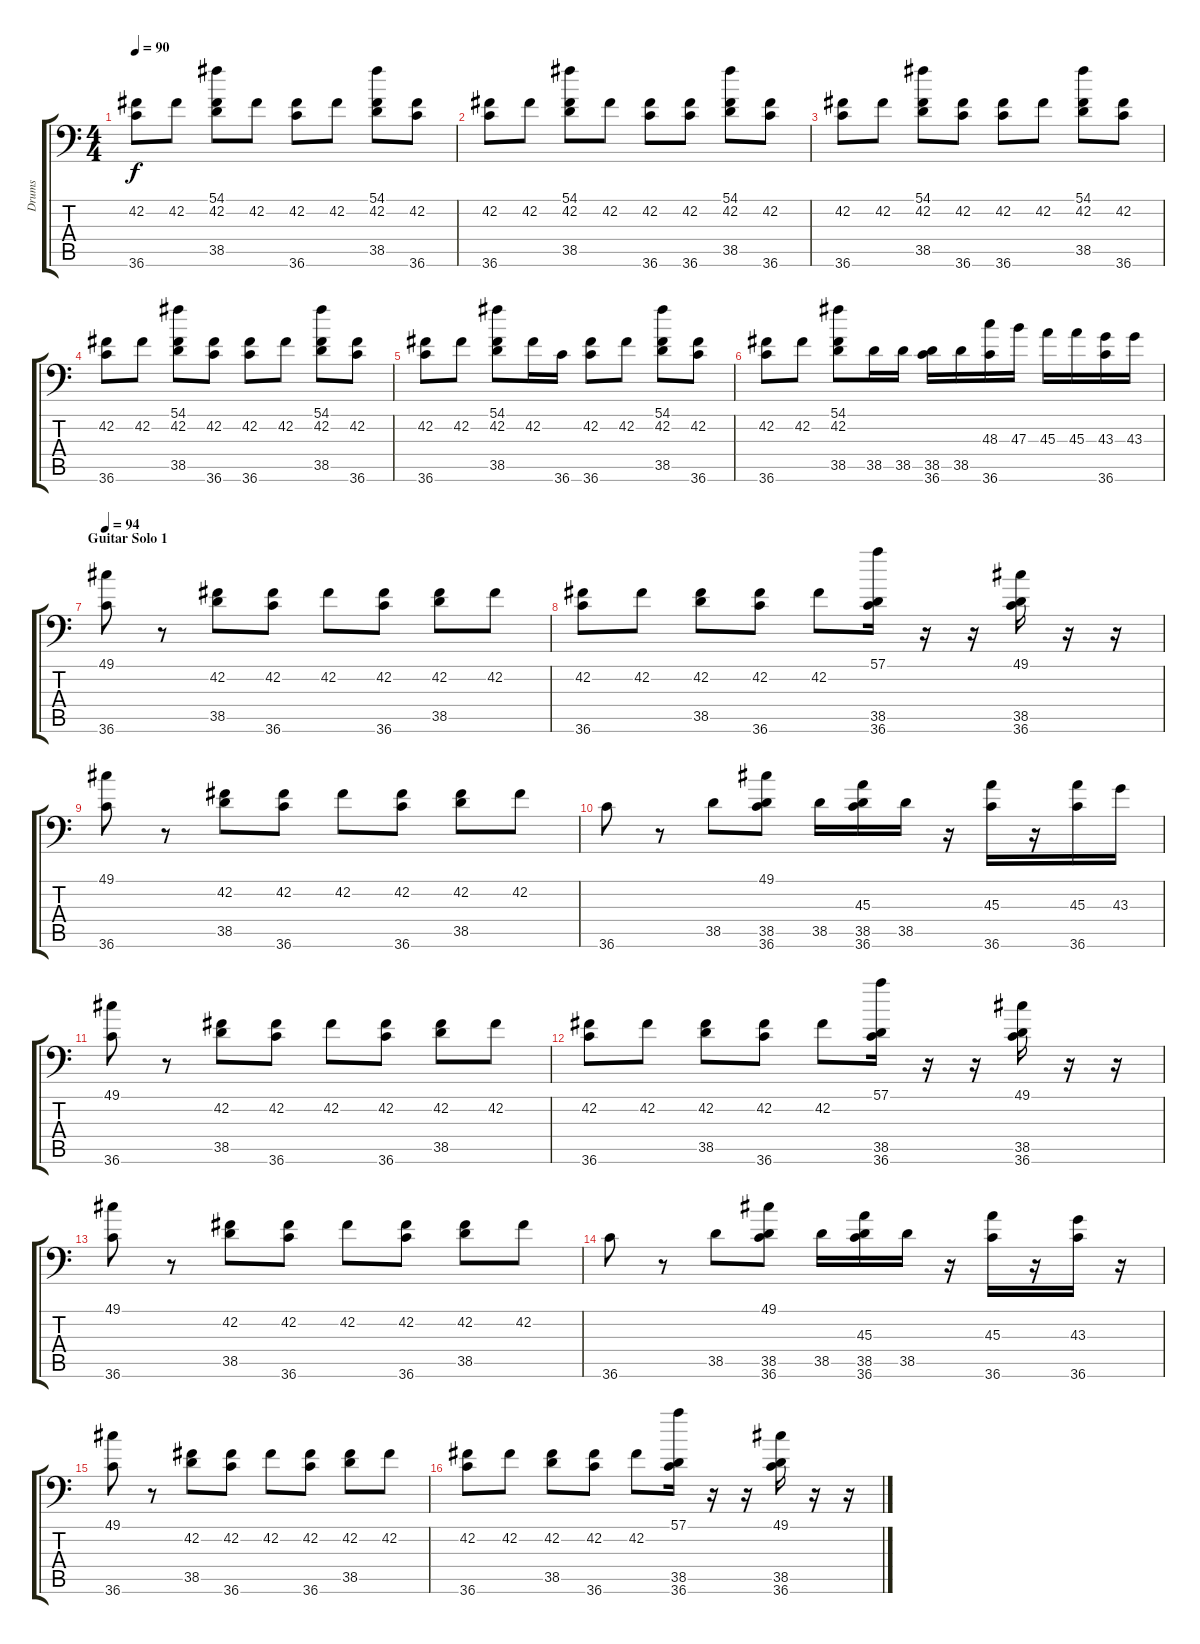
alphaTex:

\track ("Drums" "Drums") {instrument acousticgrandpiano}
\staff {score tabs}
\tuning (C-1 C-1 C-1 C-1 C-1 C-1) {hide}
\ts (4 4)
\tempo 90
\clef f4
\ks c
(42.2 36.6).8{dy f} 42.2.8 (54.1 42.2 38.5).8 42.2.8 (42.2 36.6).8 42.2.8 (54.1 42.2 38.5).8 (42.2 36.6).8 |
(42.2 36.6).8 42.2.8 (54.1 42.2 38.5).8 42.2.8 (42.2 36.6).8 (42.2 36.6).8 (54.1 42.2 38.5).8 (42.2 36.6).8 |
(42.2 36.6).8 42.2.8 (54.1 42.2 38.5).8 (42.2 36.6).8 (42.2 36.6).8 42.2.8 (54.1 42.2 38.5).8 (42.2 36.6).8 |
(42.2 36.6).8 42.2.8 (54.1 42.2 38.5).8 (42.2 36.6).8 (42.2 36.6).8 42.2.8 (54.1 42.2 38.5).8 (42.2 36.6).8 |
(42.2 36.6).8 42.2.8 (54.1 42.2 38.5).8 42.2.16 36.6.16 (42.2 36.6).8 42.2.8 (54.1 42.2 38.5).8 (42.2 36.6).8 |
(42.2 36.6).8 42.2.8 (54.1 42.2 38.5).8 38.5.16 38.5.16 (38.5 36.6).16 38.5.16 (48.3 36.6).16 47.3.16 45.3.16 45.3.16 (43.3 36.6).16 43.3.16 |
\section ("" "Guitar Solo 1")
\tempo 94
(49.1 36.6).8 r.8 (42.2 38.5).8 (42.2 36.6).8 42.2.8 (42.2 36.6).8 (42.2 38.5).8 42.2.8 |
(42.2 36.6).8 42.2.8 (42.2 38.5).8 (42.2 36.6).8 42.2.8 (57.1 38.5 36.6).16 r.16 r.16 (49.1 38.5 36.6).16 r.16 r.16 |
(49.1 36.6).8 r.8 (42.2 38.5).8 (42.2 36.6).8 42.2.8 (42.2 36.6).8 (42.2 38.5).8 42.2.8 |
36.6.8 r.8 38.5.8 (49.1 38.5 36.6).8 38.5.16 (45.3 38.5 36.6).16 38.5.16 r.16 (45.3 36.6).16 r.16 (45.3 36.6).16 43.3.16 |
(49.1 36.6).8 r.8 (42.2 38.5).8 (42.2 36.6).8 42.2.8 (42.2 36.6).8 (42.2 38.5).8 42.2.8 |
(42.2 36.6).8 42.2.8 (42.2 38.5).8 (42.2 36.6).8 42.2.8 (57.1 38.5 36.6).16 r.16 r.16 (49.1 38.5 36.6).16 r.16 r.16 |
(49.1 36.6).8 r.8 (42.2 38.5).8 (42.2 36.6).8 42.2.8 (42.2 36.6).8 (42.2 38.5).8 42.2.8 |
36.6.8 r.8 38.5.8 (49.1 38.5 36.6).8 38.5.16 (45.3 38.5 36.6).16 38.5.16 r.16 (45.3 36.6).16 r.16 (43.3 36.6).16 r.16 |
(49.1 36.6).8 r.8 (42.2 38.5).8 (42.2 36.6).8 42.2.8 (42.2 36.6).8 (42.2 38.5).8 42.2.8 |
(42.2 36.6).8 42.2.8 (42.2 38.5).8 (42.2 36.6).8 42.2.8 (57.1 38.5 36.6).16 r.16 r.16 (49.1 38.5 36.6).16 r.16 r.16
